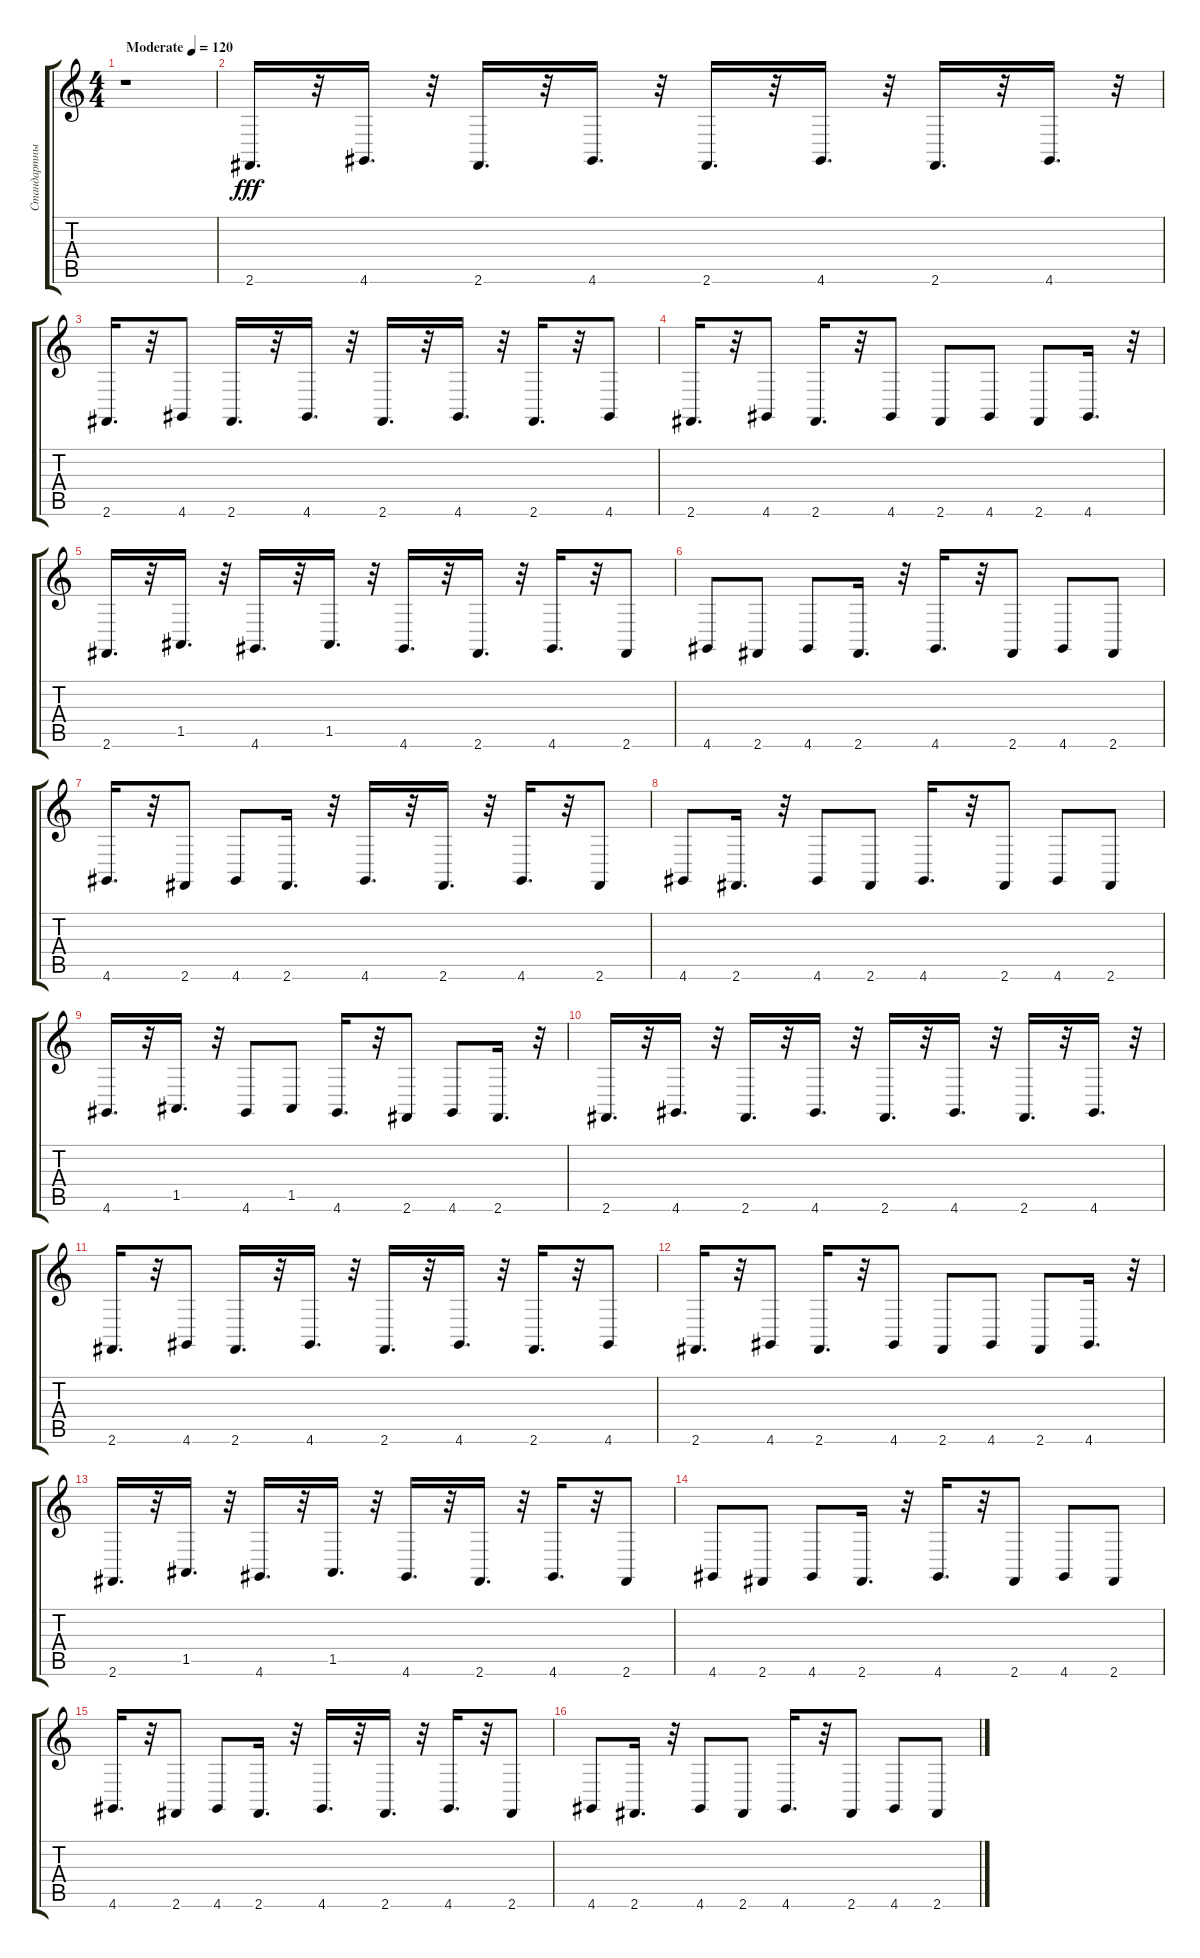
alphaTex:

\track ("Стандартный Набор" "Стандартны") {instrument synthdrum}
\staff {score tabs}
\tuning (E4 B3 G3 D3 A2 E2) {hide}
\ts (4 4)
\tempo (120 "Moderate")
\clef g2
\ks c
r.1{dy fff instrument synthdrum} |
2.6.16{d instrument acousticgrandpiano} r.32 4.6.16{d} r.32 2.6.16{d} r.32 4.6.16{d} r.32 2.6.16{d} r.32 4.6.16{d} r.32 2.6.16{d} r.32 4.6.16{d} r.32 |
2.6.16{d} r.32 4.6.8 2.6.16{d} r.32 4.6.16{d} r.32 2.6.16{d} r.32 4.6.16{d} r.32 2.6.16{d} r.32 4.6.8 |
2.6.16{d} r.32 4.6.8 2.6.16{d} r.32 4.6.8 2.6.8 4.6.8 2.6.8 4.6.16{d} r.32 |
2.6.16{d} r.32 1.5.16{d} r.32 4.6.16{d} r.32 1.5.16{d} r.32 4.6.16{d} r.32 2.6.16{d} r.32 4.6.16{d} r.32 2.6.8 |
4.6.8 2.6.8 4.6.8 2.6.16{d} r.32 4.6.16{d} r.32 2.6.8 4.6.8 2.6.8 |
4.6.16{d} r.32 2.6.8 4.6.8 2.6.16{d} r.32 4.6.16{d} r.32 2.6.16{d} r.32 4.6.16{d} r.32 2.6.8 |
4.6.8 2.6.16{d} r.32 4.6.8 2.6.8 4.6.16{d} r.32 2.6.8 4.6.8 2.6.8 |
4.6.16{d} r.32 1.5.16{d} r.32 4.6.8 1.5.8 4.6.16{d} r.32 2.6.8 4.6.8 2.6.16{d} r.32 |
2.6.16{d} r.32 4.6.16{d} r.32 2.6.16{d} r.32 4.6.16{d} r.32 2.6.16{d} r.32 4.6.16{d} r.32 2.6.16{d} r.32 4.6.16{d} r.32 |
2.6.16{d} r.32 4.6.8 2.6.16{d} r.32 4.6.16{d} r.32 2.6.16{d} r.32 4.6.16{d} r.32 2.6.16{d} r.32 4.6.8 |
2.6.16{d} r.32 4.6.8 2.6.16{d} r.32 4.6.8 2.6.8 4.6.8 2.6.8 4.6.16{d} r.32 |
2.6.16{d} r.32 1.5.16{d} r.32 4.6.16{d} r.32 1.5.16{d} r.32 4.6.16{d} r.32 2.6.16{d} r.32 4.6.16{d} r.32 2.6.8 |
4.6.8 2.6.8 4.6.8 2.6.16{d} r.32 4.6.16{d} r.32 2.6.8 4.6.8 2.6.8 |
4.6.16{d} r.32 2.6.8 4.6.8 2.6.16{d} r.32 4.6.16{d} r.32 2.6.16{d} r.32 4.6.16{d} r.32 2.6.8 |
4.6.8 2.6.16{d} r.32 4.6.8 2.6.8 4.6.16{d} r.32 2.6.8 4.6.8 2.6.8
